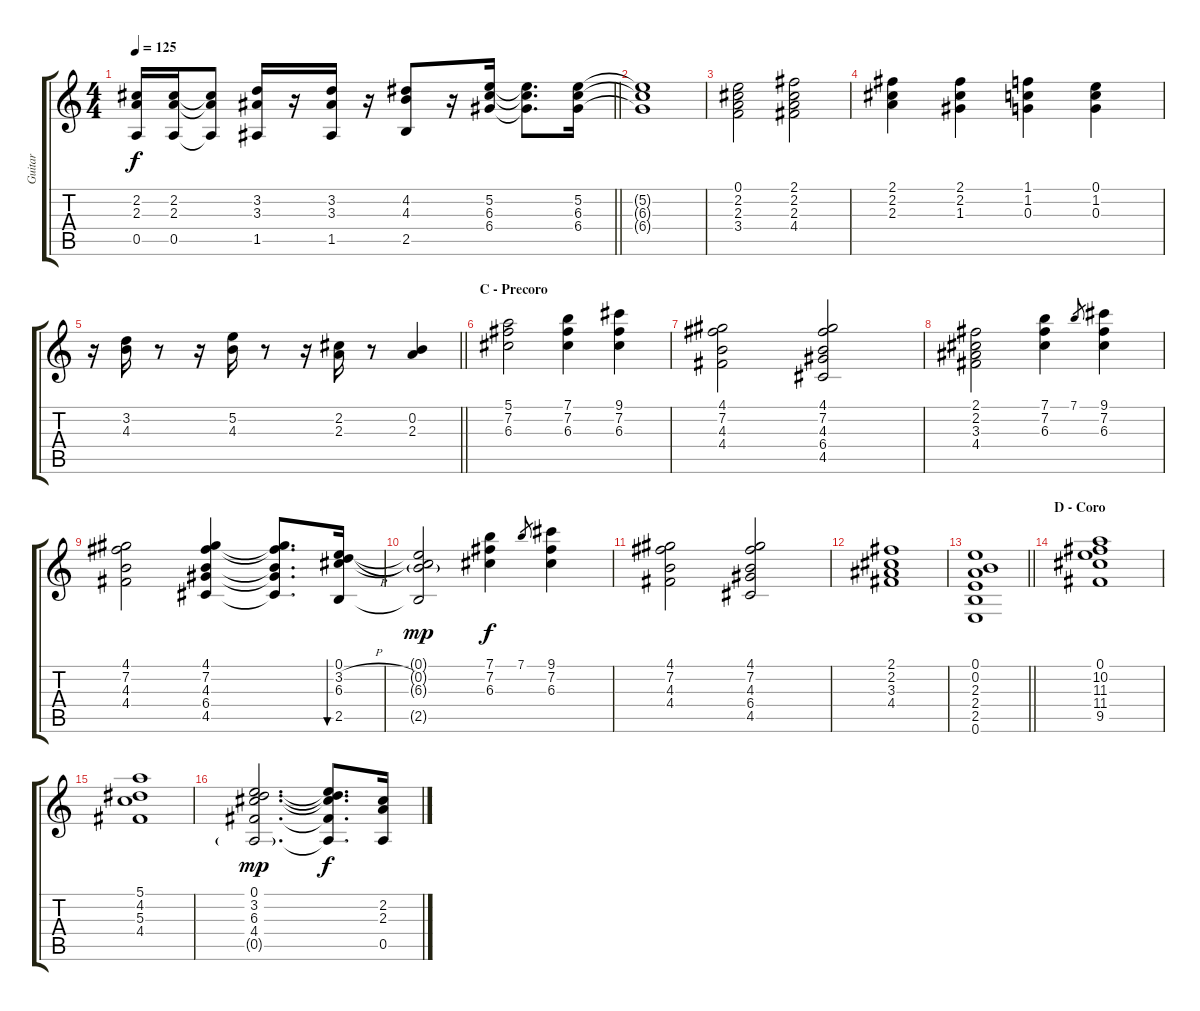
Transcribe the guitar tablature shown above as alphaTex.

\track ("Guitar" "Guitar") {instrument electricguitarjazz}
\staff {score tabs}
\tuning (E4 B3 G3 D3 A2 E2) {hide}
\ts (4 4)
\tempo 125
\clef g2
\barLineRight lightlight
\ks c
(2.2{t} 2.3{t} 0.5{t}).16{txt "" dy f} (2.2 2.3 0.5).16 (2.2{t} 2.3{t} 0.5{t}).8 (3.2 3.3 1.5).16 r.16 (3.2 3.3 1.5).16 r.16 (4.2 4.3 2.5).8 r.16 (5.2 6.3 6.4).16 (5.2{t} 6.3{t} 6.4{t}).8{d} (5.2 6.3 6.4).16 |
(5.2{t} 6.3{t} 6.4{t}).1 |
(0.1 2.2 2.3 3.4).2 (2.1 2.2 2.3 4.4).2 |
(2.1 2.2 2.3).4 (2.1 2.2 1.3).4 (1.1 1.2 0.3).4 (0.1 1.2 0.3).4 |
\barLineRight lightlight
r.16 (3.2 4.3).16 r.8 r.16 (5.2 4.3).16 r.8 r.16 (2.2 2.3).16 r.8 (0.2 2.3).4 |
\section ("" "C - Precoro")
(5.1 7.2 6.3).2 (7.1 7.2 6.3).4 (9.1 7.2 6.3).4 |
(4.1 7.2 4.3 4.4).2 (4.1 7.2 4.3 6.4 4.5).2 |
(2.1 2.2 3.3 4.4).2{txt ""} (7.1 7.2 6.3).4 7.1.8{gr} (9.1 7.2 6.3).4 |
(4.1 7.2 4.3 4.4).2 (4.1 7.2 4.3 6.4 4.5).4 (4.1{t} 7.2{t} 4.3{t} 6.4{t} 4.5{t}).8{d} (0.1 3.2{h} 6.3 2.5).16{bu 480} |
(0.1{t} 0.2{g} 6.3{t} 2.5{t}).2{dy mp} (7.1 7.2 6.3).4{dy f} 7.1.8{gr} (9.1 7.2 6.3).4 |
(4.1 7.2 4.3 4.4).2 (4.1 7.2 4.3 6.4 4.5).2{txt ""} |
(2.1 2.2 3.3 4.4).1 |
\barLineRight lightlight
(0.1 0.2 2.3 2.4 2.5 0.6).1 |
\section ("" "D - Coro")
(0.1 10.2 11.3 11.4 9.5).1 |
(5.1 4.2 5.3 4.4).1 |
(0.1 3.2 6.3 4.4 0.5{g}).2{d dy mp} (0.1{t} 3.2{t} 6.3{t} 4.4{t} 0.5{t}).8{d dy f} (2.2 2.3 0.5).16
